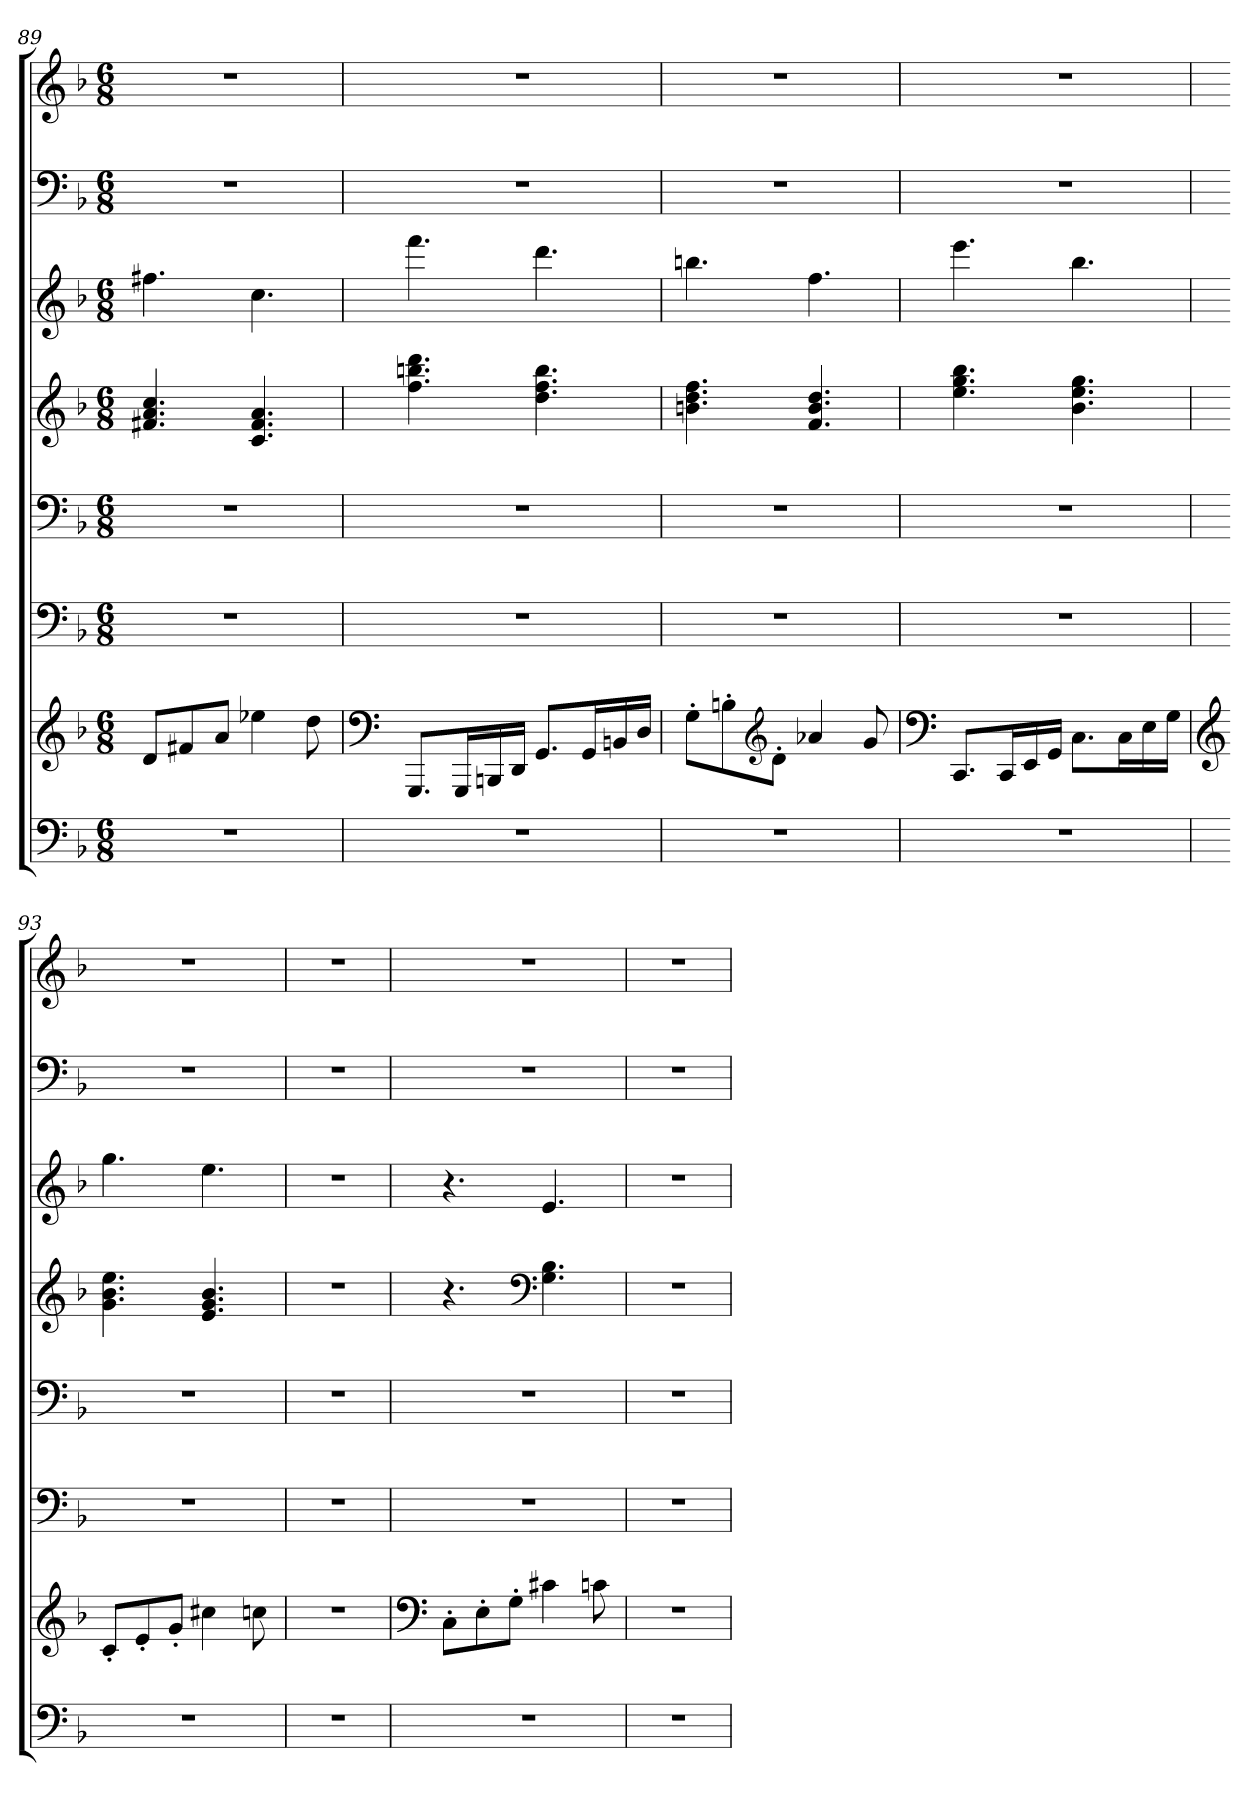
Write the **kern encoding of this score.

**kern	**kern	**kern	**kern	**kern	**kern	**kern	**kern
*part5	*part5	*part4	*part4	*part3	*part3	*part2	*part1
*staff8	*staff7	*staff6	*staff5	*staff4	*staff3	*staff2	*staff1
*clefF4	*clefG2	*clefF4	*clefF4	*clefG2	*clefG2	*clefF4	*clefG2
*k[b-]	*k[b-]	*k[b-]	*k[b-]	*k[b-]	*k[b-]	*k[b-]	*k[b-]
*M6/8	*M6/8	*M6/8	*M6/8	*M6/8	*M6/8	*M6/8	*M6/8
=89	=89	=89	=89	=89	=89	=89	=89
2.r	8d/L	2.r	2.r	4.f#X/ 4.a/ 4.cc/	4.ff#X\	2.r	2.r
.	8f#X/	.	.	.	.	.	.
.	8a/J	.	.	.	.	.	.
.	4ee-X\	.	.	4.c/ 4.f#/ 4.a/	4.cc\	.	.
.	8dd\	.	.	.	.	.	.
!!LO:PB:g=z
=90	=90	=90	=90	=90	=90	=90	=90
*	*clefF4	*	*	*	*	*	*
*	*	*	*	*	*	*	*MM121
2.r	8.GGG/L	2.r	2.r	4.ff\ 4.bbn\ 4.ddd\	4.fff\	2.r	2.r
.	16GGG/L	.	.	.	.	.	.
.	16BBBn/	.	.	.	.	.	.
.	16DD/JJ	.	.	.	.	.	.
.	8.GG/L	.	.	4.dd\ 4.ff\ 4.bb\	4.ddd\	.	.
.	16GG/L	.	.	.	.	.	.
.	16BBn/	.	.	.	.	.	.
.	16D/JJ	.	.	.	.	.	.
=91	=91	=91	=91	=91	=91	=91	=91
2.r	8G'\L	2.r	2.r	4.bn\ 4.dd\ 4.ff\	4.bbn\	2.r	2.r
.	8Bn'\	.	.	.	.	.	.
*	*clefG2	*	*	*	*	*	*
.	8d'\J	.	.	.	.	.	.
.	4a-X/	.	.	4.f/ 4.b/ 4.dd/	4.ff\	.	.
.	8g/	.	.	.	.	.	.
=92	=92	=92	=92	=92	=92	=92	=92
*	*clefF4	*	*	*	*	*	*
*	*	*	*	*	*	*	*MM121
2.r	8.CC/L	2.r	2.r	4.ee\ 4.gg\ 4.bb-\	4.eee\	2.r	2.r
.	16CC/L	.	.	.	.	.	.
.	16EE/	.	.	.	.	.	.
.	16GG/JJ	.	.	.	.	.	.
.	8.C\L	.	.	4.b-\ 4.ee\ 4.gg\	4.bb-\	.	.
.	16C\L	.	.	.	.	.	.
.	16E\	.	.	.	.	.	.
.	16G\JJ	.	.	.	.	.	.
=93	=93	=93	=93	=93	=93	=93	=93
*	*clefG2	*	*	*	*	*	*
2.r	8c'/L	2.r	2.r	4.g\ 4.b-\ 4.ee\	4.gg\	2.r	2.r
.	8e'/	.	.	.	.	.	.
.	8g'/J	.	.	.	.	.	.
.	4cc#X\	.	.	4.e/ 4.g/ 4.b-/	4.ee\	.	.
.	8ccn\	.	.	.	.	.	.
!!LO:PB:g=z
=94	=94	=94	=94	=94	=94	=94	=94
2.r	2.r	2.r	2.r	2.r	2.r	2.r	2.r
=95	=95	=95	=95	=95	=95	=95	=95
*	*clefF4	*	*	*	*	*	*
*	*	*	*	*	*	*	*MM118
2.r	8C'\L	2.r	2.r	4.r	4.r	2.r	2.r
.	8E'\	.	.	.	.	.	.
.	8G'\J	.	.	.	.	.	.
*	*	*	*	*clefF4	*	*	*
.	4c#X\	.	.	4.G\ 4.B-\	4.e/	.	.
.	8cn\	.	.	.	.	.	.
=96	=96	=96	=96	=96	=96	=96	=96
2.r	2.r	2.r	2.r	2.r	2.r	2.r	2.r
=	=	=	=	=	=	=	=
*-	*-	*-	*-	*-	*-	*-	*-
